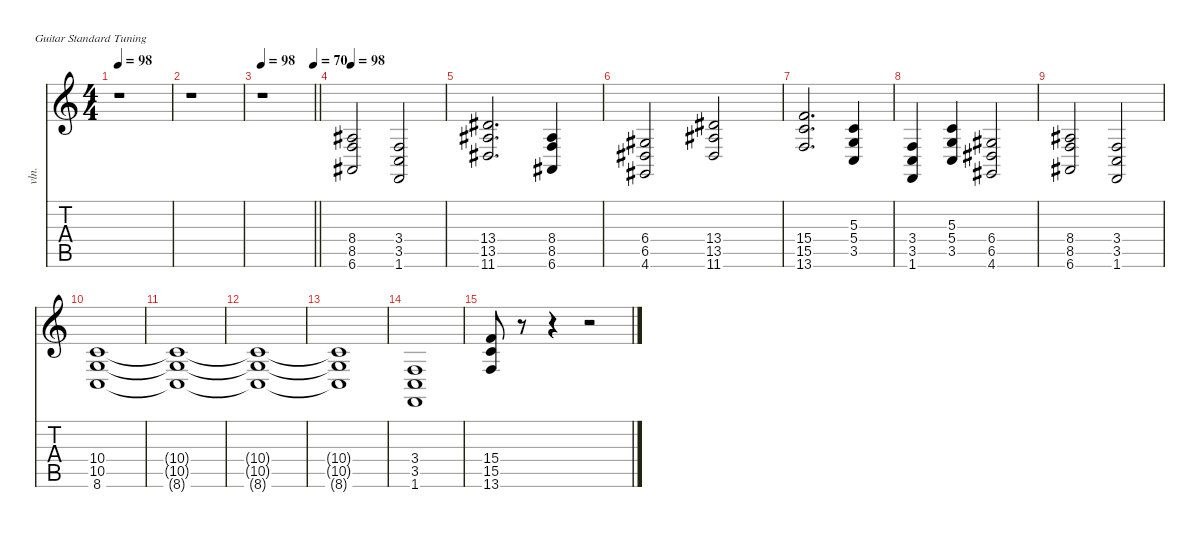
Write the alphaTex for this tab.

\defaultSystemsLayout 4
\hideDynamics
\bracketExtendMode nobrackets
\otherSystemsTrackNameOrientation horizontal
\track ("Pad" "vln.") {instrument stringensemble1}
\staff {score tabs}
\tuning (E4 B3 G3 D3 A2 E2)
\ts (4 4)
\tempo 98
\clef g2
\ks c
r.1{dy f beam Down} |
r.1{beam Down} |
\tempo 98
\tempo (70 1)
\barLineRight lightlight
r.1{beam Down} |
\tempo 98
(8.4{acc #} 8.5 6.6{acc #}).2{beam Up} (3.4 3.5 1.6).2{beam Up} |
(13.4{acc #} 13.5{acc #} 11.6{acc #}).2{d beam Up} (8.4{acc #} 8.5 6.6{acc #}).4{beam Up} |
(6.4{acc #} 6.5{acc #} 4.6{acc #}).2{beam Up} (13.4{acc #} 13.5{acc #} 11.6{acc #}).2{beam Up} |
(15.4 15.5 13.6).2{d beam Up} (5.3 5.4 3.5).4{beam Up} |
(3.4 3.5 1.6).4{beam Up} (5.3 5.4 3.5).4{beam Up} (6.4{acc #} 6.5{acc #} 4.6{acc #}).2{beam Up} |
(8.4{acc #} 8.5 6.6{acc #}).2{beam Up} (3.4 3.5 1.6).2{beam Up} |
(10.4 10.5 8.6).1{beam Up} |
(10.4{t} 10.5{t} 8.6{t}).1{beam Up} |
(10.4{t} 10.5{t} 8.6{t}).1{beam Up} |
(10.4{t} 10.5{t} 8.6{t}).1{beam Up} |
(3.4 3.5 1.6).1{beam Up} |
(15.4 15.5 13.6).8{beam Up} r.8{beam Up} r.4{beam Up} r.2{beam Up}
